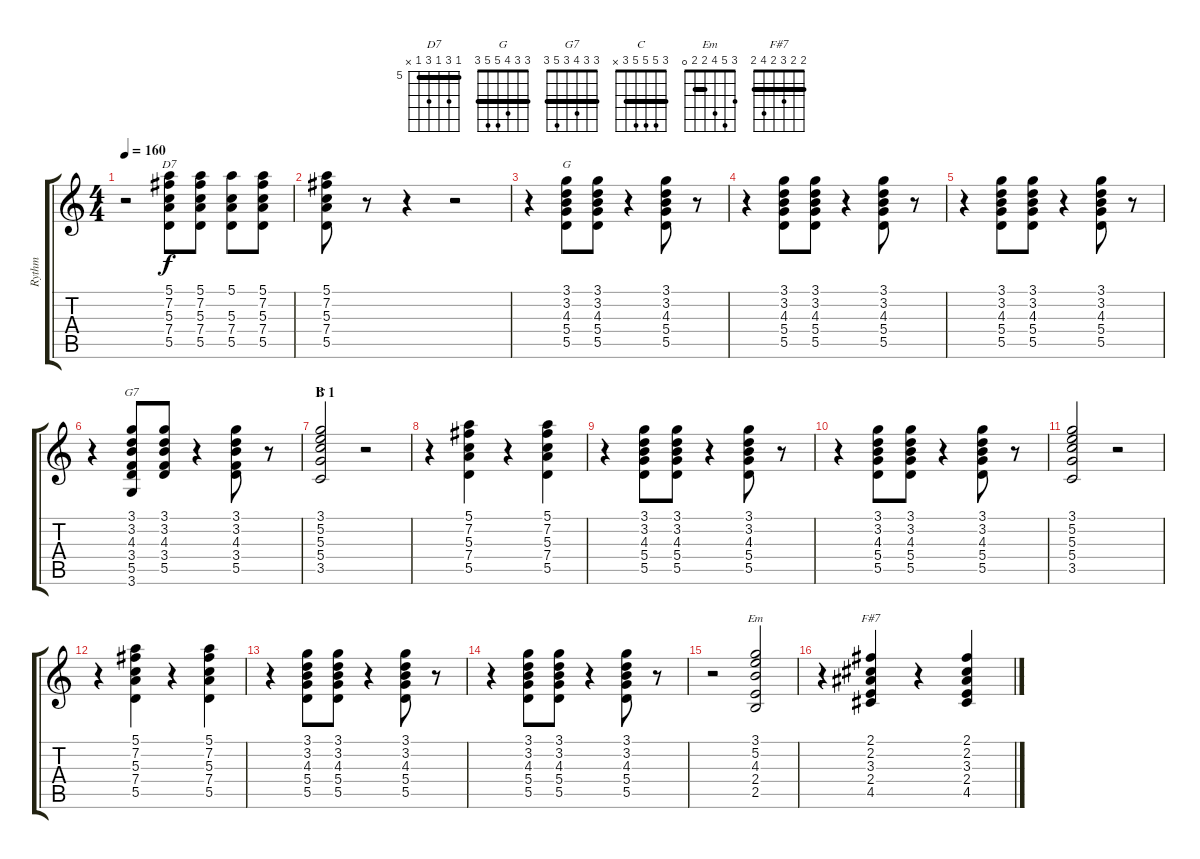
\track ("Rythm" "Rythm") {instrument acousticguitarsteel}
\staff {score tabs}
\tuning (E4 B3 G3 D3 A2 E2) {hide}
\chord ("D7" 5 7 5 7 5 x) {firstfret 5 barre 5}
\chord ("G" 3 3 4 5 5 3) {barre 3}
\chord ("G7" 3 3 4 3 5 3) {barre 3}
\chord ("C" 3 5 5 5 3 x) {barre 3}
\chord ("Em" 3 5 4 2 2 0) {barre 2}
\chord ("F#7" 2 2 3 2 4 2) {barre 2}
\ts (4 4)
\tempo 160
\clef g2
\ks c
r.2{dy f} (5.1 7.2 5.3 7.4 5.5).8{ch "D7"} (5.1 7.2 5.3 7.4 5.5).8 (5.1 5.3 7.4 5.5).8 (5.1 7.2 5.3 7.4 5.5).8 |
(5.1 7.2 5.3 7.4 5.5).8 r.8 r.4 r.2 |
r.4 (3.1 3.2 4.3 5.4 5.5).8{ch "G"} (3.1 3.2 4.3 5.4 5.5).8 r.4 (3.1 3.2 4.3 5.4 5.5).8 r.8 |
r.4 (3.1 3.2 4.3 5.4 5.5).8 (3.1 3.2 4.3 5.4 5.5).8 r.4 (3.1 3.2 4.3 5.4 5.5).8 r.8 |
r.4 (3.1 3.2 4.3 5.4 5.5).8 (3.1 3.2 4.3 5.4 5.5).8 r.4 (3.1 3.2 4.3 5.4 5.5).8 r.8 |
r.4 (3.1 3.2 4.3 3.4 5.5 3.6).8{ch "G7"} (3.1 3.2 4.3 3.4 5.5).8 r.4 (3.1 3.2 4.3 3.4 5.5).8 r.8 |
\section ("" "B 1")
(3.1 5.2 5.3 5.4 3.5).2{ch "C"} r.2 |
r.4 (5.1 7.2 5.3 7.4 5.5).4 r.4 (5.1 7.2 5.3 7.4 5.5).4 |
r.4 (3.1 3.2 4.3 5.4 5.5).8 (3.1 3.2 4.3 5.4 5.5).8 r.4 (3.1 3.2 4.3 5.4 5.5).8 r.8 |
r.4 (3.1 3.2 4.3 5.4 5.5).8 (3.1 3.2 4.3 5.4 5.5).8 r.4 (3.1 3.2 4.3 5.4 5.5).8 r.8 |
(3.1 5.2 5.3 5.4 3.5).2 r.2 |
r.4 (5.1 7.2 5.3 7.4 5.5).4 r.4 (5.1 7.2 5.3 7.4 5.5).4 |
r.4 (3.1 3.2 4.3 5.4 5.5).8 (3.1 3.2 4.3 5.4 5.5).8 r.4 (3.1 3.2 4.3 5.4 5.5).8 r.8 |
r.4 (3.1 3.2 4.3 5.4 5.5).8 (3.1 3.2 4.3 5.4 5.5).8 r.4 (3.1 3.2 4.3 5.4 5.5).8 r.8 |
r.2 (3.1 5.2 4.3 2.4 2.5).2{ch "Em"} |
r.4 (2.1 2.2 3.3 2.4 4.5).4{ch "F#7"} r.4 (2.1 2.2 3.3 2.4 4.5).4
